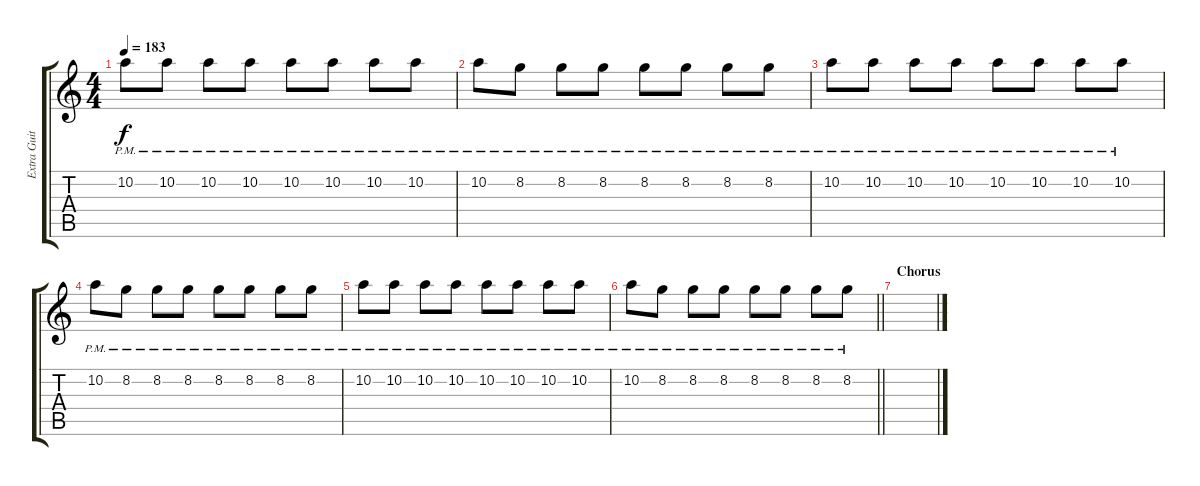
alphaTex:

\track ("Extra Guitar 2" "Extra Guit") {instrument overdrivenguitar}
\staff {score tabs}
\tuning (E4 B3 G3 D3 A2 D2) {hide}
\ts (4 4)
\tempo 183
\clef g2
\ks c
10.2{pm}.8{dy f} 10.2{pm}.8 10.2{pm}.8 10.2{pm}.8 10.2{pm}.8 10.2{pm}.8 10.2{pm}.8 10.2{pm}.8 |
10.2{pm}.8 8.2{pm}.8 8.2{pm}.8 8.2{pm}.8 8.2{pm}.8 8.2{pm}.8 8.2{pm}.8 8.2{pm}.8 |
10.2{pm}.8 10.2{pm}.8 10.2{pm}.8 10.2{pm}.8 10.2{pm}.8 10.2{pm}.8 10.2{pm}.8 10.2{pm}.8 |
10.2{pm}.8 8.2{pm}.8 8.2{pm}.8 8.2{pm}.8 8.2{pm}.8 8.2{pm}.8 8.2{pm}.8 8.2{pm}.8 |
10.2{pm}.8 10.2{pm}.8 10.2{pm}.8 10.2{pm}.8 10.2{pm}.8 10.2{pm}.8 10.2{pm}.8 10.2{pm}.8 |
\barLineRight lightlight
10.2{pm}.8 8.2{pm}.8 8.2{pm}.8 8.2{pm}.8 8.2{pm}.8 8.2{pm}.8 8.2{pm}.8 8.2{pm}.8 |
\section ("" "Chorus")
